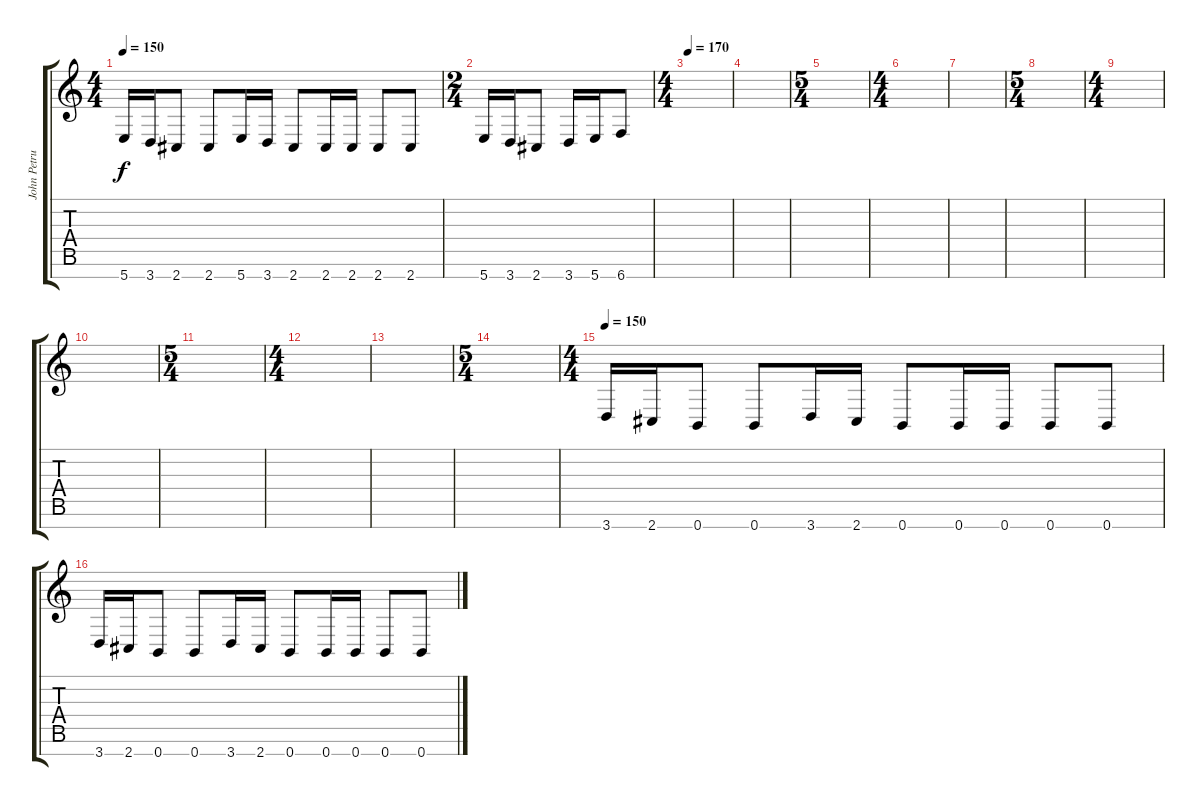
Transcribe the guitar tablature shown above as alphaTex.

\track ("John Petrucci Rhythm" "John Petru") {instrument distortionguitar}
\staff {score tabs}
\tuning (E4 B3 G3 D3 A2 E2 B1) {hide}
\ts (4 4)
\tempo 150
\clef g2
\ks c
5.7.16{dy f} 3.7.16 2.7.8 2.7.8 5.7.16 3.7.16 2.7.8 2.7.16 2.7.16 2.7.8 2.7.8 |
\ts (2 4)
5.7.16 3.7.16 2.7.8 3.7.16 5.7.16 6.7.8 |
\ts (4 4)
\tempo 170
|
|
\ts (5 4)
|
\ts (4 4)
|
|
\ts (5 4)
|
\ts (4 4)
|
|
\ts (5 4)
|
\ts (4 4)
|
|
\ts (5 4)
|
\ts (4 4)
\tempo 150
3.7.16 2.7.16 0.7.8 0.7.8 3.7.16 2.7.16 0.7.8 0.7.16 0.7.16 0.7.8 0.7.8 |
3.7.16 2.7.16 0.7.8 0.7.8 3.7.16 2.7.16 0.7.8 0.7.16 0.7.16 0.7.8 0.7.8
